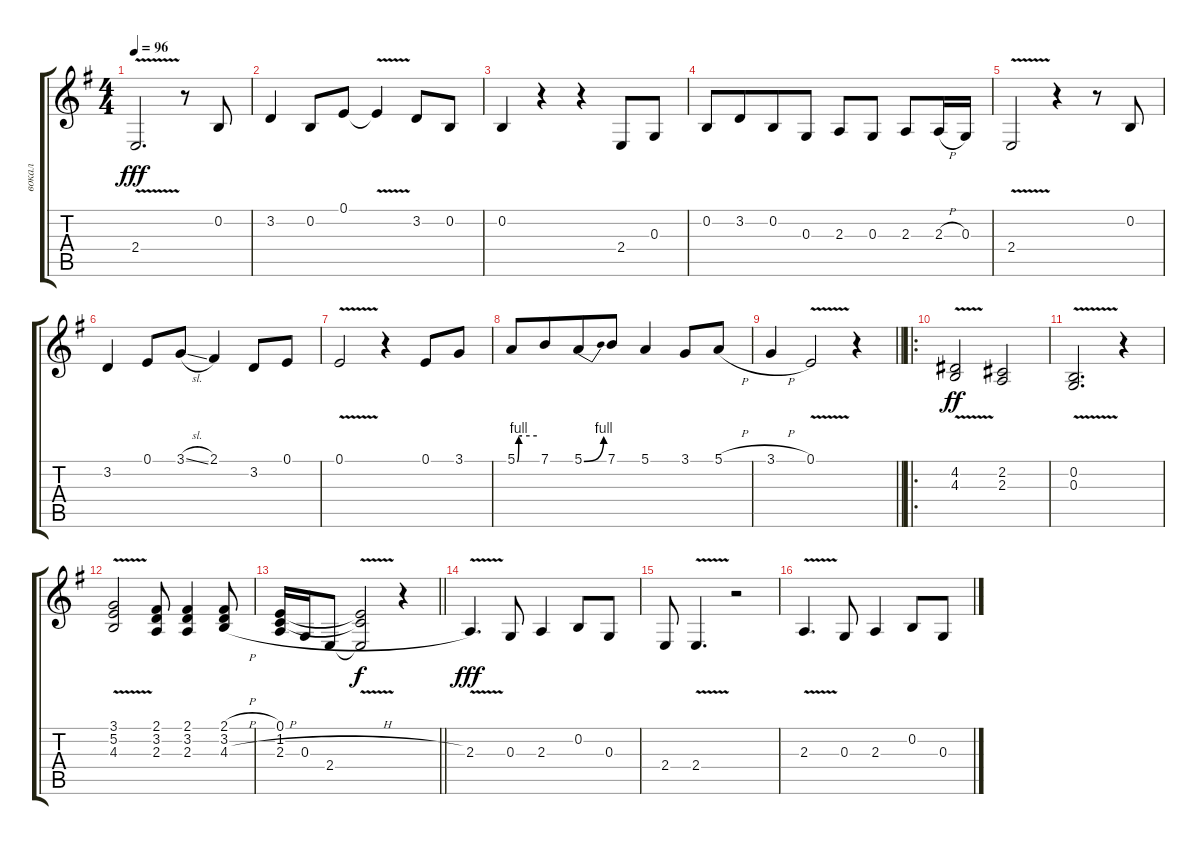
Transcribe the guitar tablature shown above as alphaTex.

\track ("вокал" "вокал") {instrument accordion}
\staff {score tabs}
\tuning (E4 B3 G3 D3 A2 E2) {hide}
\ts (4 4)
\tempo 96
\clef g2
\ks eminor
2.4{v}.2{d dy fff} r.8 0.2.8 |
3.2.4 0.2.8 0.1.8 0.1{v t}.4 3.2.8 0.2.8 |
0.2.4 r.4 r.4 2.4.8 0.3.8 |
0.2.8 3.2.8{beam merge} 0.2.8 0.3.8 2.3.8 0.3.8 2.3.8 2.3{h}.16 0.3.16 |
2.4{v}.2 r.4 r.8 0.2.8 |
3.2.4 0.1.8 3.1{sl}.8 2.1.4 3.2.8 0.1.8 |
0.1{v}.2 r.4 0.1.8 3.1.8 |
5.1{be (custom 0 0 5 4 7 4 15 4 60 4)}.8 7.1.8{beam merge} 5.1{be (bend 0 0 60 4)}.8 7.1.8 5.1.4 3.1.8 5.1{h}.8 |
\barLineRight lightlight
3.1{h}.4 0.1{v}.2 r.4 |
\ro
\section ("" "")
(4.2{v} 4.3{v}).2{dy ff} (2.2 2.3).2 |
(0.2{v} 0.3{v}).2{d} r.4 |
(3.1{v} 5.2{v} 4.3{v}).2 (2.1 3.2 2.3).8 (2.1 3.2 2.3).4 (2.1{h} 3.2{h} 4.3{h}).8 |
\barLineRight lightlight
(0.1 1.2 2.3{h}).16 0.3{h}.16 2.4.8 (0.1{v t} 1.2{v t} 2.4{v t}).2{dy f} r.4 |
\section ("" "")
2.3{v}.4{d dy fff} 0.3.8 2.3.4 0.2.8 0.3.8 |
2.4.8 2.4{v}.4{d} r.2 |
2.3{v}.4{d} 0.3.8 2.3.4 0.2.8 0.3.8
